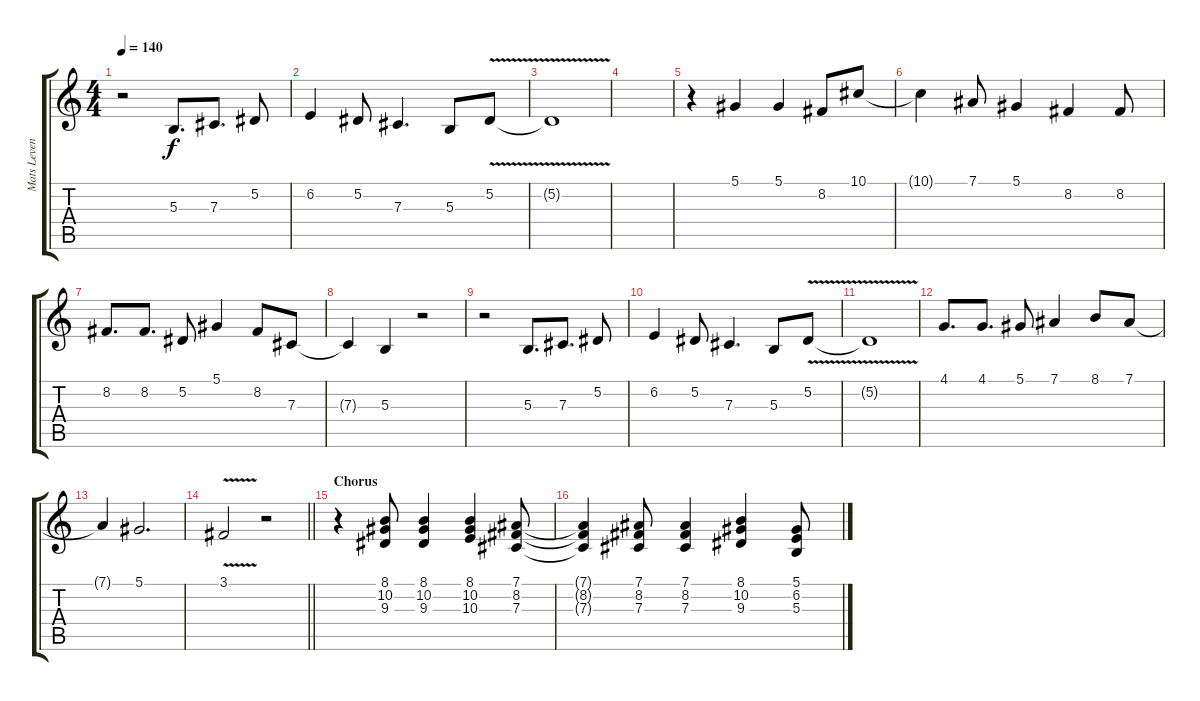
\track ("Mats Leven" "Mats Leven") {instrument lead2sawtooth}
\staff {score tabs}
\tuning (Eb4 Bb3 Gb3 Db3 Ab2 Eb2) {hide}
\ts (4 4)
\tempo 140
\clef g2
\ks c
r.2{dy f} 5.3.8{d} 7.3.8{d} 5.2.8 |
6.2.4 5.2.8 7.3.4{d} 5.3.8 5.2{v}.8 |
5.2{t}.1 |
|
r.4 5.1.4 5.1.4 8.2.8 10.1.8 |
10.1{t}.4 7.1.8 5.1.4 8.2.4 8.2.8 |
8.2.8{d} 8.2.8{d} 5.2.8 5.1.4 8.2.8 7.3.8 |
7.3{t}.4 5.3.4 r.2 |
r.2 5.3.8{d} 7.3.8{d} 5.2.8 |
6.2.4 5.2.8 7.3.4{d} 5.3.8 5.2{v}.8 |
5.2{t}.1 |
4.1.8{d} 4.1.8{d} 5.1.8 7.1.4 8.1.8 7.1.8 |
7.1{t}.4 5.1.2{d} |
\barLineRight lightlight
3.1{v}.2 r.2 |
\section ("" "Chorus")
r.4 (8.1 10.2 9.3).8 (8.1 10.2 9.3).4 (8.1 10.2 10.3).4 (7.1 8.2 7.3).8 |
(7.1{t} 8.2{t} 7.3{t}).4 (7.1 8.2 7.3).8 (7.1 8.2 7.3).4 (8.1 10.2 9.3).4 (5.1 6.2 5.3).8
